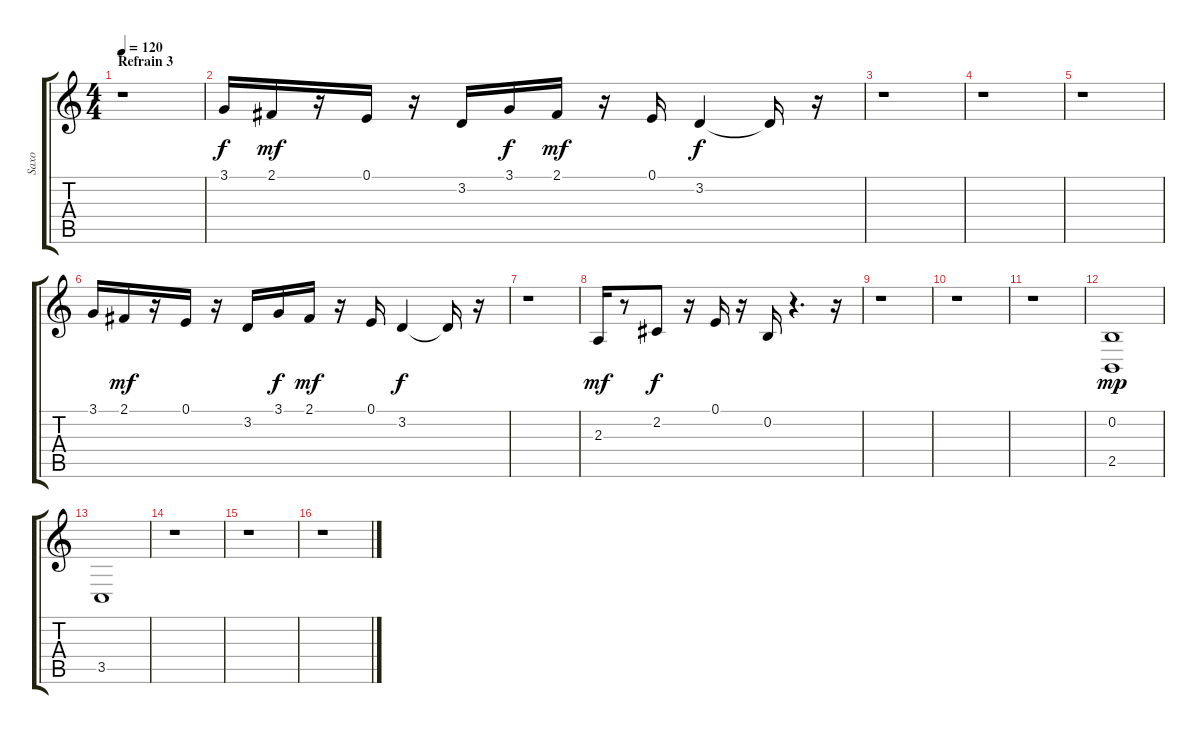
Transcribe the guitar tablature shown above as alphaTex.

\track ("Saxo" "Saxo") {instrument tenorsax}
\staff {score tabs}
\tuning (E4 B3 G3 D3 A2 E2) {hide}
\ts (4 4)
\section ("" "Refrain 3")
\tempo 120
\clef g2
\ks c
r.1{dy f} |
3.1.16 2.1.16{dy mf} r.16 0.1.16 r.16 3.2.16 3.1.16{dy f} 2.1.16{dy mf} r.16 0.1.16 3.2.4{dy f} 3.2{t}.16 r.16 |
r.1 |
r.1 |
r.1 |
3.1.16 2.1.16{dy mf} r.16 0.1.16 r.16 3.2.16 3.1.16{dy f} 2.1.16{dy mf} r.16 0.1.16 3.2.4{dy f} 3.2{t}.16 r.16 |
r.1 |
2.3.16{dy mf} r.8 2.2.8{dy f} r.16 0.1.16 r.16 0.2.16 r.4{d} r.16 |
r.1 |
r.1 |
r.1 |
(0.2 2.5).1{dy mp} |
3.5.1 |
r.1 |
r.1 |
r.1
